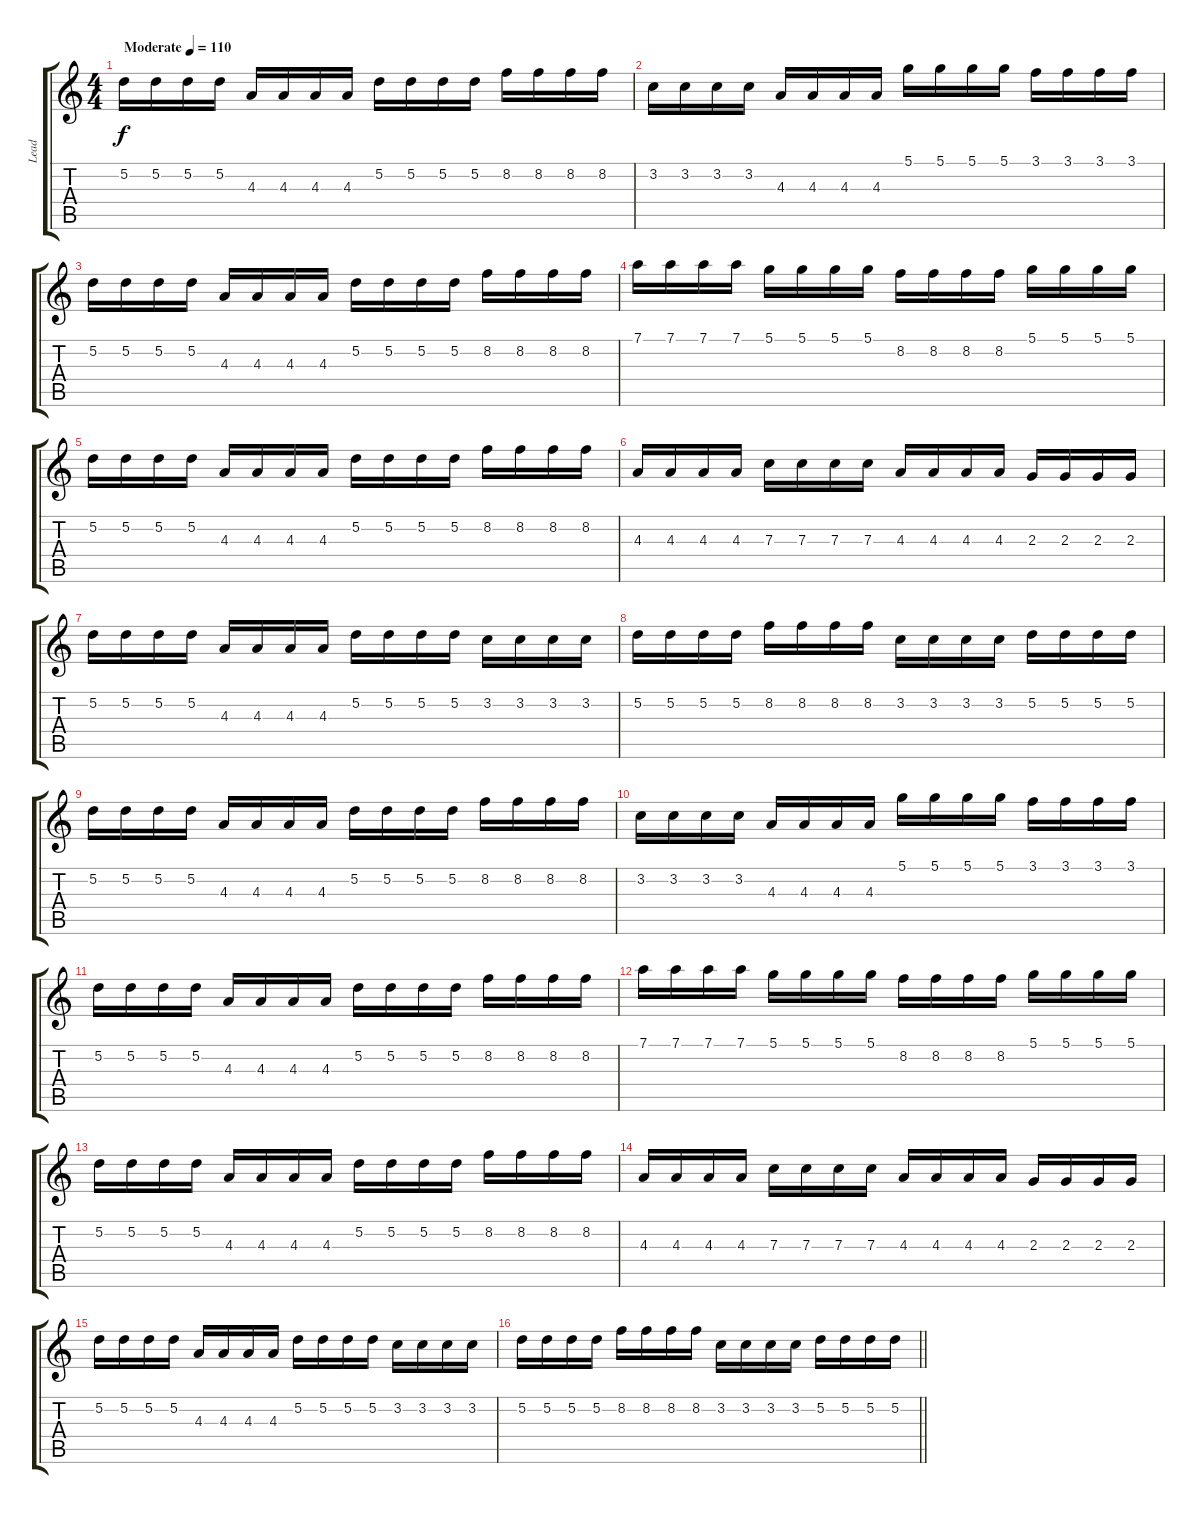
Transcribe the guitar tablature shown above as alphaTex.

\track ("Lead" "Lead") {instrument distortionguitar}
\staff {score tabs}
\tuning (D4 A3 F3 C3 G2 D2) {hide}
\ts (4 4)
\section ("" "")
\tempo (110 "Moderate")
\clef g2
\ks c
5.2.16{dy f instrument distortionguitar} 5.2.16 5.2.16 5.2.16 4.3.16 4.3.16 4.3.16 4.3.16 5.2.16 5.2.16 5.2.16 5.2.16 8.2.16 8.2.16 8.2.16 8.2.16 |
3.2.16 3.2.16 3.2.16 3.2.16 4.3.16 4.3.16 4.3.16 4.3.16 5.1.16 5.1.16 5.1.16 5.1.16 3.1.16 3.1.16 3.1.16 3.1.16 |
5.2.16 5.2.16 5.2.16 5.2.16 4.3.16 4.3.16 4.3.16 4.3.16 5.2.16 5.2.16 5.2.16 5.2.16 8.2.16 8.2.16 8.2.16 8.2.16 |
7.1.16 7.1.16 7.1.16 7.1.16 5.1.16 5.1.16 5.1.16 5.1.16 8.2.16 8.2.16 8.2.16 8.2.16 5.1.16 5.1.16 5.1.16 5.1.16 |
5.2.16 5.2.16 5.2.16 5.2.16 4.3.16 4.3.16 4.3.16 4.3.16 5.2.16 5.2.16 5.2.16 5.2.16 8.2.16 8.2.16 8.2.16 8.2.16 |
4.3.16 4.3.16 4.3.16 4.3.16 7.3.16 7.3.16 7.3.16 7.3.16 4.3.16 4.3.16 4.3.16 4.3.16 2.3.16 2.3.16 2.3.16 2.3.16 |
5.2.16 5.2.16 5.2.16 5.2.16 4.3.16 4.3.16 4.3.16 4.3.16 5.2.16 5.2.16 5.2.16 5.2.16 3.2.16 3.2.16 3.2.16 3.2.16 |
5.2.16 5.2.16 5.2.16 5.2.16 8.2.16 8.2.16 8.2.16 8.2.16 3.2.16 3.2.16 3.2.16 3.2.16 5.2.16 5.2.16 5.2.16 5.2.16 |
5.2.16 5.2.16 5.2.16 5.2.16 4.3.16 4.3.16 4.3.16 4.3.16 5.2.16 5.2.16 5.2.16 5.2.16 8.2.16 8.2.16 8.2.16 8.2.16 |
3.2.16 3.2.16 3.2.16 3.2.16 4.3.16 4.3.16 4.3.16 4.3.16 5.1.16 5.1.16 5.1.16 5.1.16 3.1.16 3.1.16 3.1.16 3.1.16 |
5.2.16 5.2.16 5.2.16 5.2.16 4.3.16 4.3.16 4.3.16 4.3.16 5.2.16 5.2.16 5.2.16 5.2.16 8.2.16 8.2.16 8.2.16 8.2.16 |
7.1.16 7.1.16 7.1.16 7.1.16 5.1.16 5.1.16 5.1.16 5.1.16 8.2.16 8.2.16 8.2.16 8.2.16 5.1.16 5.1.16 5.1.16 5.1.16 |
5.2.16 5.2.16 5.2.16 5.2.16 4.3.16 4.3.16 4.3.16 4.3.16 5.2.16 5.2.16 5.2.16 5.2.16 8.2.16 8.2.16 8.2.16 8.2.16 |
4.3.16 4.3.16 4.3.16 4.3.16 7.3.16 7.3.16 7.3.16 7.3.16 4.3.16 4.3.16 4.3.16 4.3.16 2.3.16 2.3.16 2.3.16 2.3.16 |
5.2.16 5.2.16 5.2.16 5.2.16 4.3.16 4.3.16 4.3.16 4.3.16 5.2.16 5.2.16 5.2.16 5.2.16 3.2.16 3.2.16 3.2.16 3.2.16 |
\barLineRight lightlight
5.2.16 5.2.16 5.2.16 5.2.16 8.2.16 8.2.16 8.2.16 8.2.16 3.2.16 3.2.16 3.2.16 3.2.16 5.2.16 5.2.16 5.2.16 5.2.16
